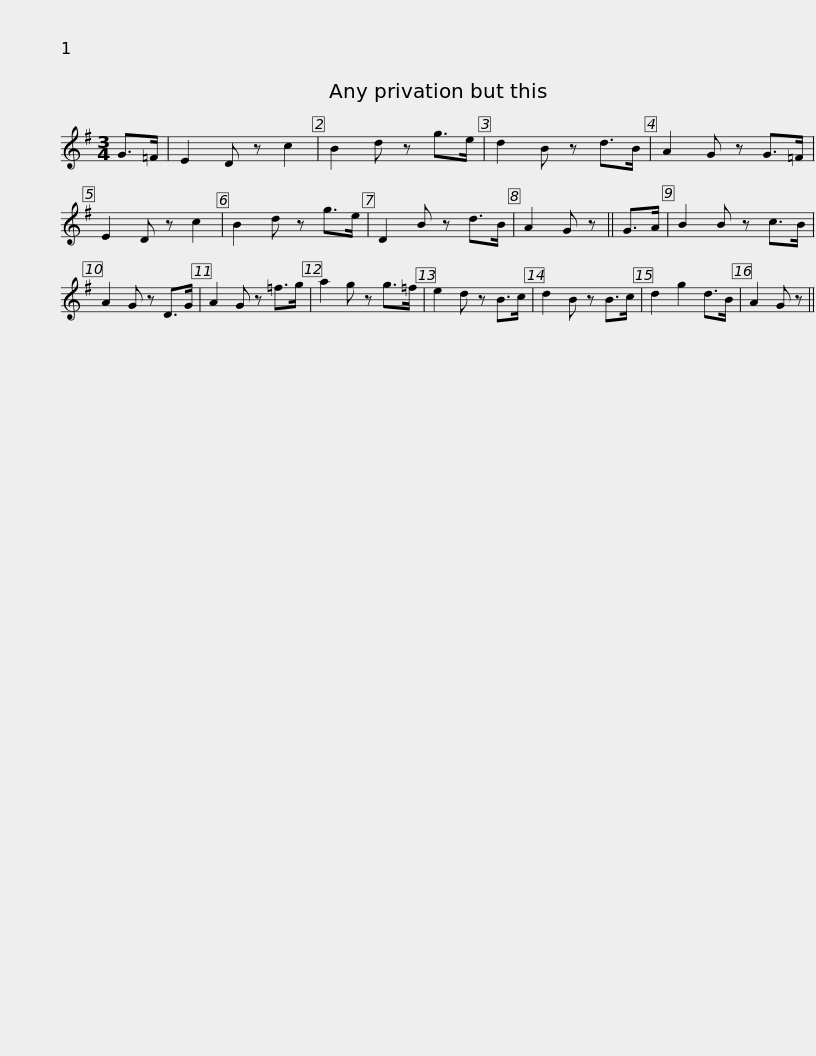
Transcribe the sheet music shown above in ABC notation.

X:1
L:1/8
M:3/4
I:linebreak $
K:G
V:1 treble
V:1
 G>=F | E2 D z c2 | B2 d z g>e | d2 B z d>B | A2 G z G>=F | %5
 E2 D z c2 | B2 d z g>e | D2 B z d>B | A2 G z ||$ G>A | %10
 B2 B z c>B | A2 G z D>G | A2 G z =f>g | a2 g z g>=f | e2 d z B>c | %15
 d2 B z B>c | d2 g2 d>B |$ A2 G z || %18
